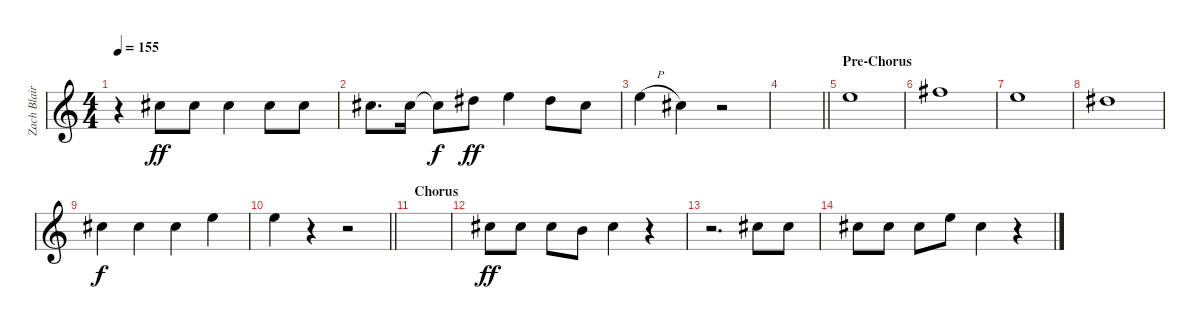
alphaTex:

\track ("Zach Blair - Vocals" "Zach Blair") {instrument distortionguitar}
\staff {score}
\tuning (E4 B3 G3 D3 A2 E2) {hide}
\ts (4 4)
\tempo 155
\clef g2
\ks c
r.4{dy ff volume 10} 6.3.8 6.3.8 6.3.4 6.3.8 6.3.8 |
6.3.8{d} 6.3.16 6.3{t}.8{dy f} 8.3.8{dy ff} 9.3.4 8.3.8 6.3.8 |
9.3{h}.4 6.3.4 r.2 |
\barLineRight lightlight
|
\section ("" "Pre-Chorus")
5.2.1 |
7.2.1 |
5.2.1 |
4.2.1 |
6.3.4{dy f} 6.3.4 6.3.4 9.3.4 |
\barLineRight lightlight
9.3.4 r.4 r.2 |
\section ("" "Chorus")
|
6.3.8{dy ff volume 6} 6.3.8 6.3.8 4.3.8 6.3.4 r.4 |
r.2{d} 6.3.8 6.3.8 |
6.3.8 6.3.8 6.3.8 9.3.8 6.3.4 r.4
